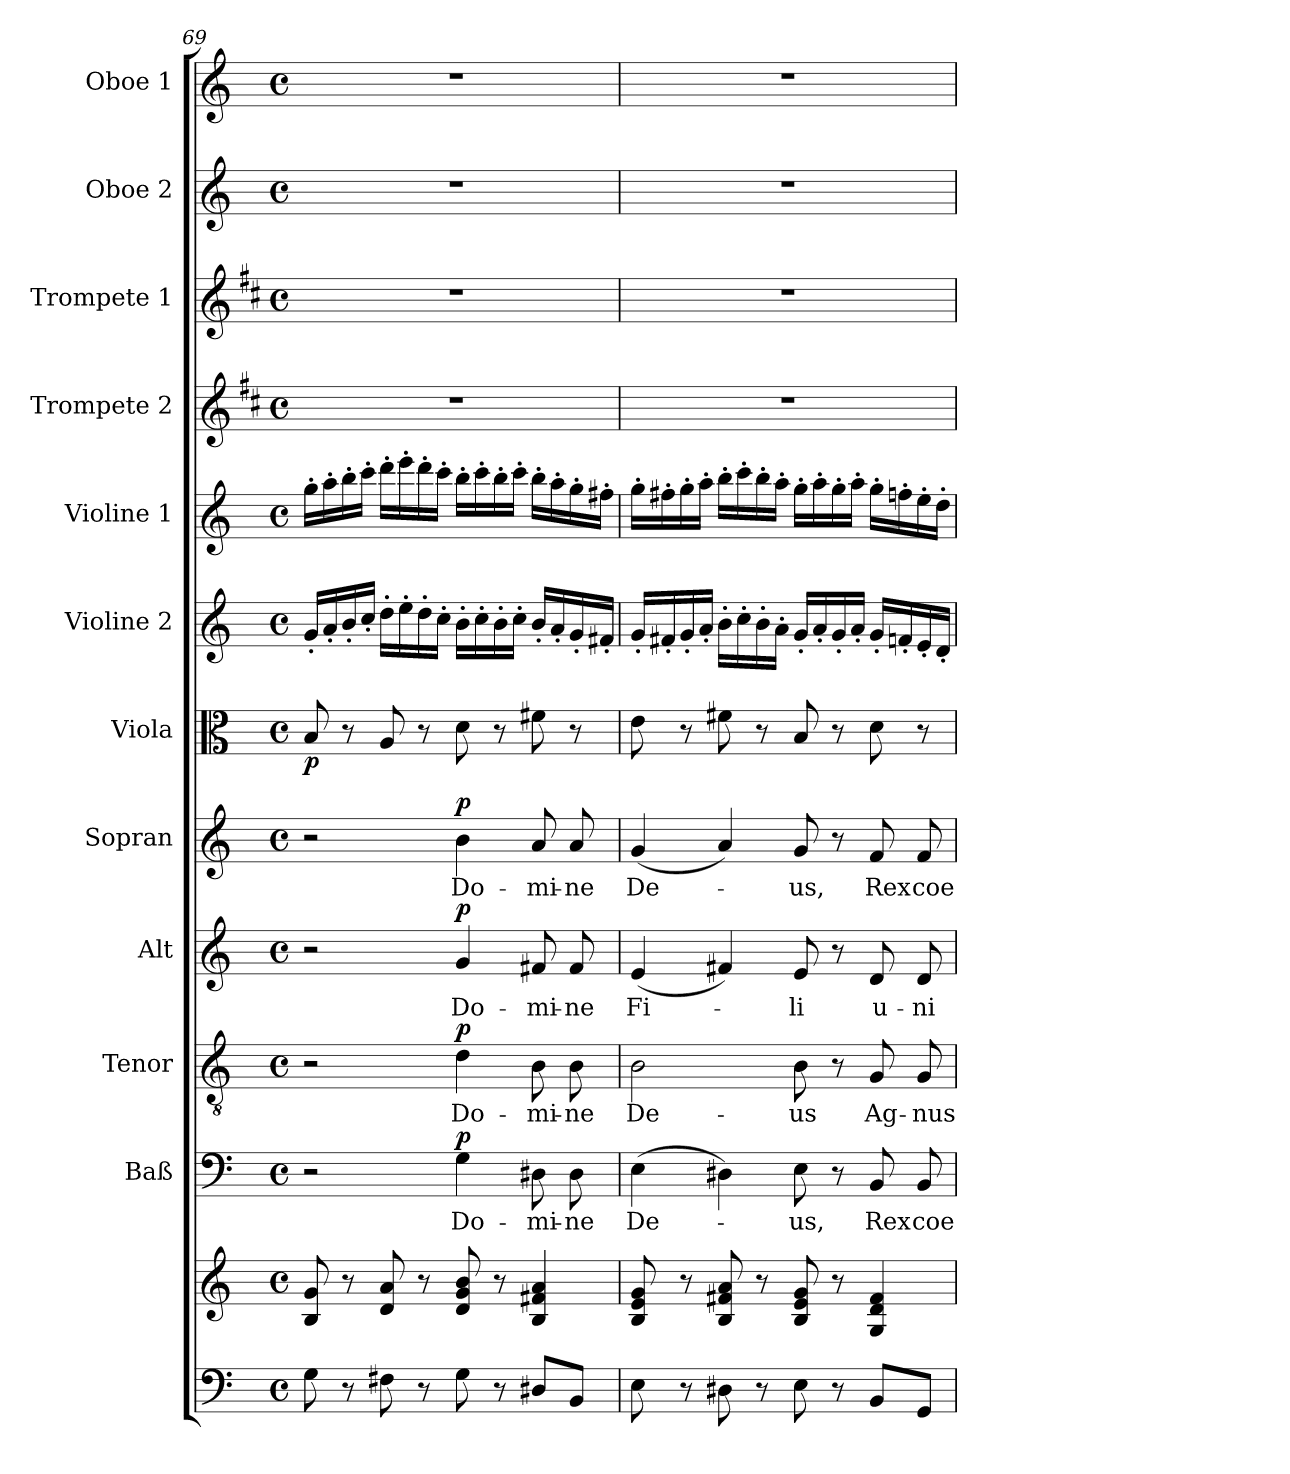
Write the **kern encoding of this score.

**kern	**kern	**kern	**text	**dynam	**kern	**text	**dynam	**kern	**text	**dynam	**kern	**text	**dynam	**kern	**dynam	**kern	**kern	**kern	**kern	**kern	**kern
*part12	*part12	*part11	*part11	*part11	*part10	*part10	*part10	*part9	*part9	*part9	*part8	*part8	*part8	*part7	*part7	*part6	*part5	*part4	*part3	*part2	*part1
*staff13	*staff12	*staff11	*staff11	*staff11	*staff10	*staff10	*staff10	*staff9	*staff9	*staff9	*staff8	*staff8	*staff8	*staff7	*staff7	*staff6	*staff5	*staff4	*staff3	*staff2	*staff1
*	*	*I"Baß	*	*	*I"Tenor	*	*	*I"Alt	*	*	*I"Sopran	*	*	*I"Viola	*	*I"Violine 2	*I"Violine 1	*I"Trompete 2	*I"Trompete 1	*I"Oboe 2	*I"Oboe 1
*	*	*I'Baß	*	*	*I'Ten	*	*	*I'Alt	*	*	*I'Sop	*	*	*I'Vla.	*	*I'Vln. 2	*I'Vln. 1	*I'Trp. 2	*I'Trp. 1	*I'Ob. 2	*I'Ob. 1
!!LO:PB:g=z
*clefF4	*clefG2	*clefF4	*	*	*clefGv2	*	*	*clefG2	*	*	*clefG2	*	*	*clefC3	*	*clefG2	*clefG2	*clefG2	*clefG2	*clefG2	*clefG2
*	*	*	*	*	*	*	*	*	*	*	*	*	*	*	*	*	*	*ITrd1c2	*ITrd1c2	*	*
*k[]	*k[]	*k[]	*	*	*k[]	*	*	*k[]	*	*	*k[]	*	*	*k[]	*	*k[]	*k[]	*k[]	*k[]	*k[]	*k[]
*C:	*C:	*C:	*	*	*C:	*	*	*C:	*	*	*C:	*	*	*C:	*	*C:	*C:	*C:	*C:	*C:	*C:
*M4/4	*M4/4	*M4/4	*	*	*M4/4	*	*	*M4/4	*	*	*M4/4	*	*	*M4/4	*	*M4/4	*M4/4	*M4/4	*M4/4	*M4/4	*M4/4
*met(c)	*met(c)	*met(c)	*	*	*met(c)	*	*	*met(c)	*	*	*met(c)	*	*	*met(c)	*	*met(c)	*met(c)	*met(c)	*met(c)	*met(c)	*met(c)
=69	=69	=69	=69	=69	=69	=69	=69	=69	=69	=69	=69	=69	=69	=69	=69	=69	=69	=69	=69	=69	=69
!	!	!	!	!	!	!	!	!	!	!	!	!	!	!	!LO:DY:b	!	!	!	!	!	!
8G\	8B/ 8g/	2r	.	.	2r	.	.	2r	.	.	2r	.	.	8B/	p	16g'</LL	16gg'>\LL	1r	1r	1r	1r
.	.	.	.	.	.	.	.	.	.	.	.	.	.	.	.	16a'</	16aa'>\	.	.	.	.
8r	8r	.	.	.	.	.	.	.	.	.	.	.	.	8r	.	16b'</	16bb'>\	.	.	.	.
.	.	.	.	.	.	.	.	.	.	.	.	.	.	.	.	16cc'</JJ	16ccc'>\JJ	.	.	.	.
8F#X\	8d/ 8a/	.	.	.	.	.	.	.	.	.	.	.	.	8A/	.	16dd'>\LL	16ddd'>\LL	.	.	.	.
.	.	.	.	.	.	.	.	.	.	.	.	.	.	.	.	16ee'>\	16eee'>\	.	.	.	.
8r	8r	.	.	.	.	.	.	.	.	.	.	.	.	8r	.	16dd'>\	16ddd'>\	.	.	.	.
.	.	.	.	.	.	.	.	.	.	.	.	.	.	.	.	16cc'>\JJ	16ccc'>\JJ	.	.	.	.
!	!	!	!LO:LY:b	!LO:DY:a	!	!LO:LY:b	!LO:DY:a	!	!LO:LY:b	!LO:DY:a	!	!LO:LY:b	!LO:DY:a	!	!	!	!	!	!	!	!
8G\	8d/ 8g/ 8b/	4G\	Do-	p	4d\	Do-	p	4g/	Do-	p	4b\	Do-	p	8d\	.	16b'>\LL	16bb'>\LL	.	.	.	.
.	.	.	.	.	.	.	.	.	.	.	.	.	.	.	.	16cc'>\	16ccc'>\	.	.	.	.
8r	8r	.	.	.	.	.	.	.	.	.	.	.	.	8r	.	16b'>\	16bb'>\	.	.	.	.
.	.	.	.	.	.	.	.	.	.	.	.	.	.	.	.	16cc'>\JJ	16ccc'>\JJ	.	.	.	.
!	!	!	!LO:LY:b	!	!	!LO:LY:b	!	!	!LO:LY:b	!	!	!LO:LY:b	!	!	!	!	!	!	!	!	!
8D#X/L	4B/ 4f#X/ 4a/	8D#X\	-mi-	.	8B\	-mi-	.	8f#X/	-mi-	.	8a/	-mi-	.	8f#X\	.	16b'</LL	16bb'>\LL	.	.	.	.
.	.	.	.	.	.	.	.	.	.	.	.	.	.	.	.	16a'</	16aa'>\	.	.	.	.
!	!	!	!LO:LY:b	!	!	!LO:LY:b	!	!	!LO:LY:b	!	!	!LO:LY:b	!	!	!	!	!	!	!	!	!
8BB/J	.	8D#\	-ne	.	8B\	-ne	.	8f#/	-ne	.	8a/	-ne	.	8r	.	16g'</	16gg'>\	.	.	.	.
.	.	.	.	.	.	.	.	.	.	.	.	.	.	.	.	16f#X'</JJ	16ff#X'>\JJ	.	.	.	.
=70	=70	=70	=70	=70	=70	=70	=70	=70	=70	=70	=70	=70	=70	=70	=70	=70	=70	=70	=70	=70	=70
!	!	!	!LO:LY:b	!	!	!LO:LY:b	!	!	!LO:LY:b	!	!	!LO:LY:b	!	!	!	!	!	!	!	!	!
8E\	8B/ 8e/ 8g/	(>4E\	De-	.	2B\	De-	.	(<4e/	Fi-	.	(<4g/	De-	.	8e\	.	16g'</LL	16gg'>\LL	1r	1r	1r	1r
.	.	.	.	.	.	.	.	.	.	.	.	.	.	.	.	16f#X'</	16ff#X'>\	.	.	.	.
8r	8r	.	.	.	.	.	.	.	.	.	.	.	.	8r	.	16g'</	16gg'>\	.	.	.	.
.	.	.	.	.	.	.	.	.	.	.	.	.	.	.	.	16a'</JJ	16aa'>\JJ	.	.	.	.
8D#X\	8B/ 8f#X/ 8a/	4D#X\)	.	.	.	.	.	4f#X/)	.	.	4a/)	.	.	8f#X\	.	16b'>\LL	16bb'>\LL	.	.	.	.
.	.	.	.	.	.	.	.	.	.	.	.	.	.	.	.	16cc'>\	16ccc'>\	.	.	.	.
8r	8r	.	.	.	.	.	.	.	.	.	.	.	.	8r	.	16b'>\	16bb'>\	.	.	.	.
.	.	.	.	.	.	.	.	.	.	.	.	.	.	.	.	16a'>\JJ	16aa'>\JJ	.	.	.	.
!	!	!	!LO:LY:b	!	!	!LO:LY:b	!	!	!LO:LY:b	!	!	!LO:LY:b	!	!	!	!	!	!	!	!	!
8E\	8B/ 8e/ 8g/	8E\	-us,	.	8B\	-us	.	8e/	-li	.	8g/	-us,	.	8B/	.	16g'</LL	16gg'>\LL	.	.	.	.
.	.	.	.	.	.	.	.	.	.	.	.	.	.	.	.	16a'</	16aa'>\	.	.	.	.
8r	8r	8r	.	.	8r	.	.	8r	.	.	8r	.	.	8r	.	16g'</	16gg'>\	.	.	.	.
.	.	.	.	.	.	.	.	.	.	.	.	.	.	.	.	16a'</JJ	16aa'>\JJ	.	.	.	.
!	!	!	!LO:LY:b	!	!	!LO:LY:b	!	!	!LO:LY:b	!	!	!LO:LY:b	!	!	!	!	!	!	!	!	!
8BB/L	4G/ 4d/ 4f#/	8BB/	Rex	.	8G/	Ag-	.	8d/	u-	.	8f/	Rex	.	8d\	.	16g'</LL	16gg'>\LL	.	.	.	.
.	.	.	.	.	.	.	.	.	.	.	.	.	.	.	.	16fn'</	16ffn'>\	.	.	.	.
!	!	!	!LO:LY:b	!	!	!LO:LY:b	!	!	!LO:LY:b	!	!	!LO:LY:b	!	!	!	!	!	!	!	!	!
8GG/J	.	8BB/	coe-	.	8G/	-nus	.	8d/	-ni-	.	8f/	coe-	.	8r	.	16e'</	16ee'>\	.	.	.	.
.	.	.	.	.	.	.	.	.	.	.	.	.	.	.	.	16d'</JJ	16dd'>\JJ	.	.	.	.
=	=	=	=	=	=	=	=	=	=	=	=	=	=	=	=	=	=	=	=	=	=
*-	*-	*-	*-	*-	*-	*-	*-	*-	*-	*-	*-	*-	*-	*-	*-	*-	*-	*-	*-	*-	*-
